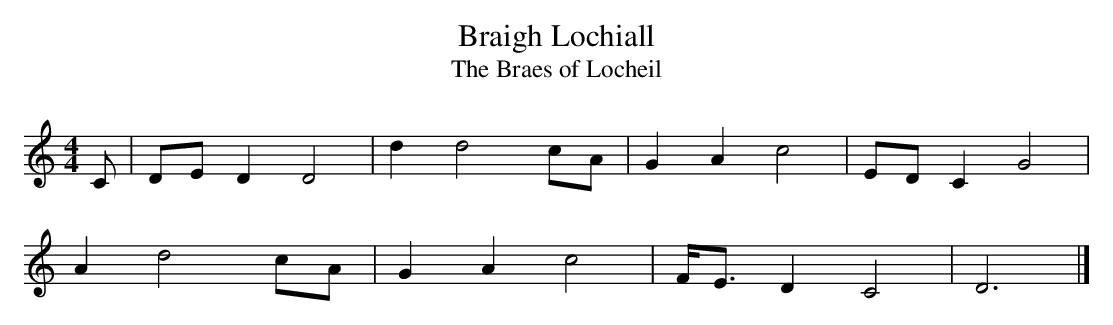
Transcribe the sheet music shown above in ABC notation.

X:1
T:Braigh Lochiall
T:The Braes of Locheil
L:1/8
M:4/4
K:C
C | DE D2 D4 | d2 d4 cA | G2  A2 c4 | ED C2 G4 |
    A2 d4 cA | G2 A2 c4 | F<E D2 C4 | D6      |]
